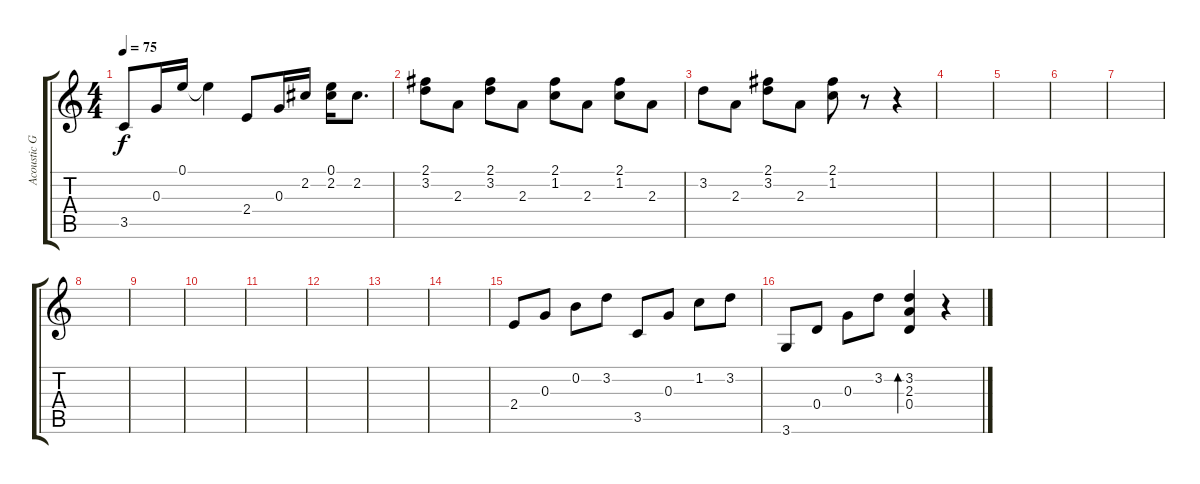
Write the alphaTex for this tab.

\track ("Acoustic Guitar" "Acoustic G") {instrument acousticguitarsteel}
\staff {score tabs}
\tuning (E4 B3 G3 D3 A2 E2) {hide}
\ts (4 4)
\tempo 75
\clef g2
\ks c
3.5.8{dy f} 0.3.16 0.1.16 0.1{t}.4 2.4.8 0.3.16 2.2.16 (0.1 2.2).16 2.2.8{d} |
(2.1 3.2).8 2.3.8 (2.1 3.2).8 2.3.8 (2.1 1.2).8 2.3.8 (2.1 1.2).8 2.3.8 |
3.2.8 2.3.8 (2.1 3.2).8 2.3.8 (2.1 1.2).8 r.8 r.4 |
|
|
|
|
|
|
|
|
|
|
|
2.4.8 0.3.8 0.2.8 3.2.8 3.5.8 0.3.8 1.2.8 3.2.8 |
3.6.8 0.4.8 0.3.8 3.2.8 (3.2 2.3 0.4).4{bd 240} r.4
